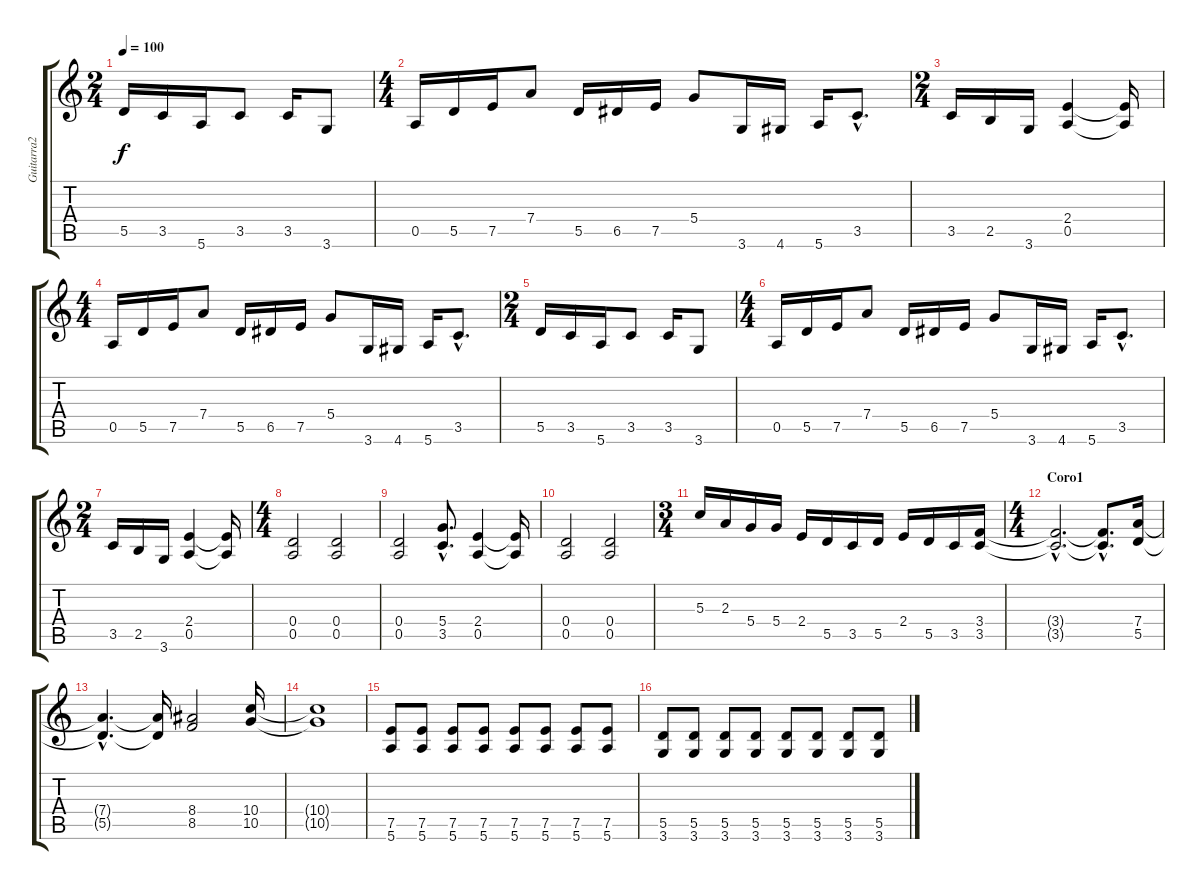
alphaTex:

\track ("Guitarra2" "Guitarra2") {instrument distortionguitar}
\staff {score tabs}
\tuning (E4 B3 G3 D3 A2 E2) {hide}
\ts (2 4)
\tempo 100
\clef g2
\ks c
5.5.16{dy f} 3.5.16 5.6.16 3.5.8 3.5.16 3.6.8 |
\ts (4 4)
0.5.16 5.5.16 7.5.16 7.4.8 5.5.16 6.5.16 7.5.16 5.4.8 3.6.16 4.6.16 5.6.16 3.5{hac}.8{d} |
\ts (2 4)
3.5.16 2.5.16 3.6.16 (2.4 0.5).4 (2.4{t} 0.5{t}).16 |
\ts (4 4)
0.5.16 5.5.16 7.5.16 7.4.8 5.5.16 6.5.16 7.5.16 5.4.8 3.6.16 4.6.16 5.6.16 3.5{hac}.8{d} |
\ts (2 4)
5.5.16 3.5.16 5.6.16 3.5.8 3.5.16 3.6.8 |
\ts (4 4)
0.5.16 5.5.16 7.5.16 7.4.8 5.5.16 6.5.16 7.5.16 5.4.8 3.6.16 4.6.16 5.6.16 3.5{hac}.8{d} |
\ts (2 4)
3.5.16 2.5.16 3.6.16 (2.4 0.5).4 (2.4{t} 0.5{t}).16 |
\ts (4 4)
(0.4 0.5).2 (0.4 0.5).2 |
(0.4 0.5).2 (5.4{hac} 3.5{hac}).8{d} (2.4 0.5).4 (2.4{t} 0.5{t}).16 |
(0.4 0.5).2 (0.4 0.5).2 |
\ts (3 4)
5.3.16 2.3.16 5.4.16 5.4.16 2.4.16 5.5.16 3.5.16 5.5.16 2.4.16 5.5.16 3.5.16 (3.4 3.5).16 |
\ts (4 4)
\section ("" "Coro1")
(3.4{hac t} 3.5{hac t}).2{d} (3.4{hac t} 3.5{hac t}).8{d} (7.4 5.5).16 |
(7.4{hac t} 5.5{hac t}).4{d} (7.4{t} 5.5{t}).16 (8.4 8.5).2 (10.4 10.5).16 |
(10.4{t} 10.5{t}).1 |
(7.5 5.6).8 (7.5 5.6).8 (7.5 5.6).8 (7.5 5.6).8 (7.5 5.6).8 (7.5 5.6).8 (7.5 5.6).8 (7.5 5.6).8 |
(5.5 3.6).8 (5.5 3.6).8 (5.5 3.6).8 (5.5 3.6).8 (5.5 3.6).8 (5.5 3.6).8 (5.5 3.6).8 (5.5 3.6).8
